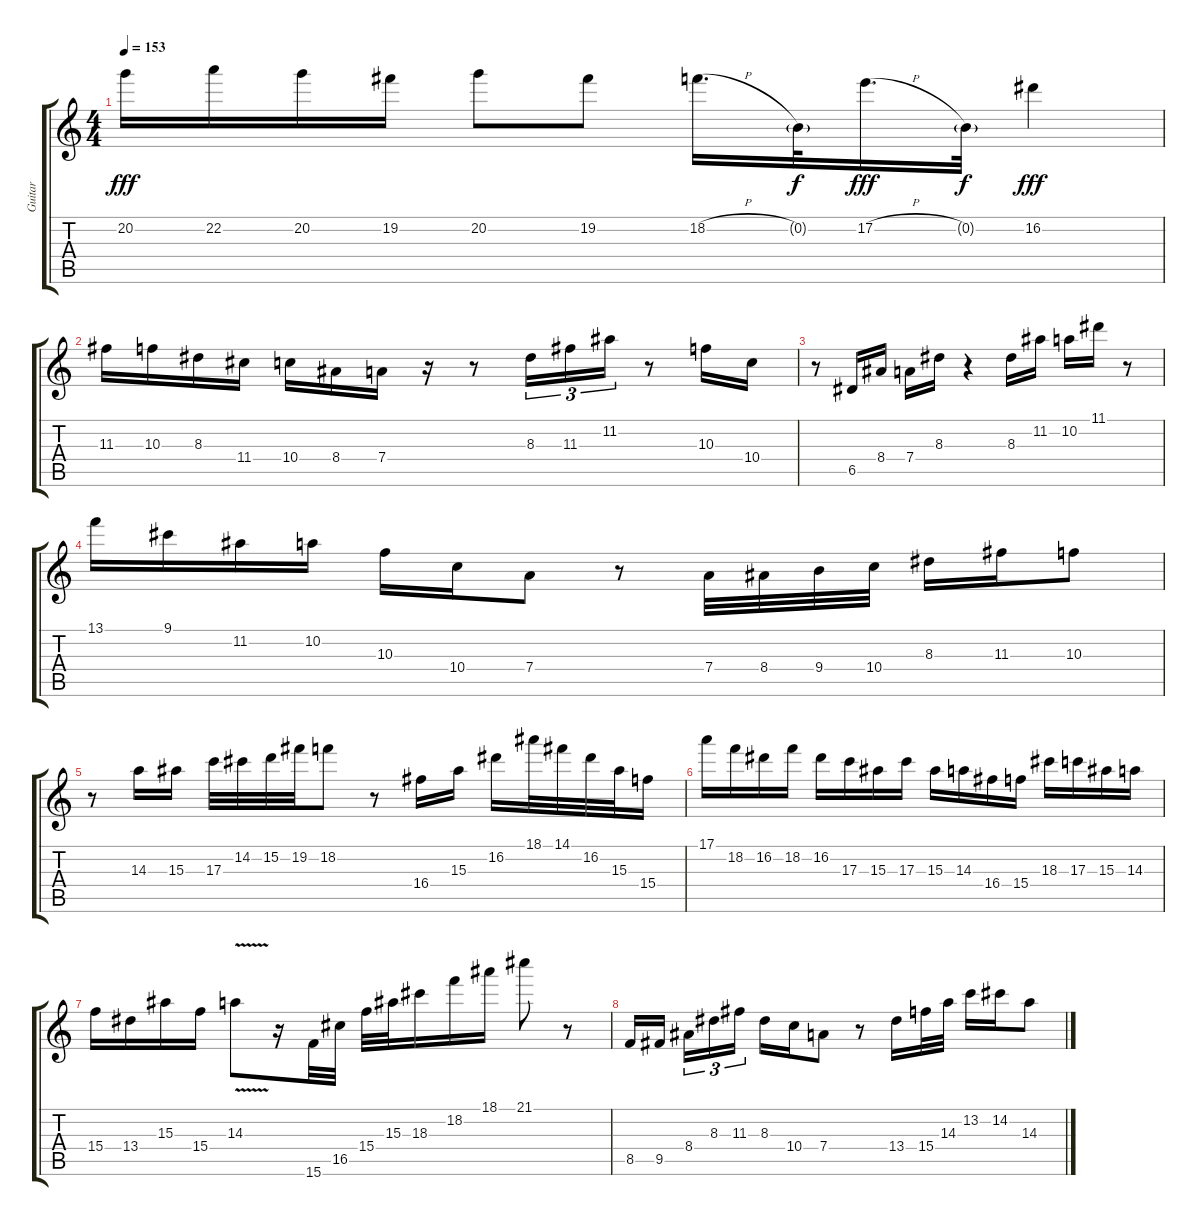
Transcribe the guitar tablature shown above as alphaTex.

\track ("Guitar" "Guitar") {instrument distortionguitar}
\staff {score tabs}
\tuning (E4 B3 G3 D3 A2 D2) {hide}
\ts (4 4)
\tempo 153
\clef g2
\ks c
20.2.16{dy fff} 22.2.16 20.2.16 19.2.16 20.2.8 19.2.8 18.2{h}.16{d} 0.2{g}.32{dy f} 17.2{h}.16{d dy fff} 0.2{g}.32{dy f} 16.2.4{dy fff} |
11.3.16 10.3.16 8.3.16 11.4.16 10.4.16 8.4.16 7.4.16 r.16 r.8 8.3.16{tu (3 2)} 11.3.16{tu (3 2)} 11.2.16{tu (3 2)} r.8 10.3.16 10.4.16 |
r.8 6.5.16 8.4.16 7.4.16 8.3.16 r.4 8.3.16 11.2.16 10.2.16 11.1.16 r.8 |
13.1.16 9.1.16 11.2.16 10.2.16 10.3.16 10.4.16 7.4.8 r.8 7.4.32 8.4.32 9.4.32 10.4.32 8.3.16 11.3.16 10.3.8 |
r.8 14.3.16 15.3.16 17.3.32 14.2.32 15.2.32 19.2.32 18.2.8 r.8 16.4.16 15.3.16 16.2.16 18.1.32 14.1.32 16.2.32 15.3.32 15.4.16 |
17.1.16 18.2.16 16.2.16 18.2.16 16.2.16 17.3.16 15.3.16 17.3.16 15.3.16 14.3.16 16.4.16 15.4.16 18.3.16 17.3.16 15.3.16 14.3.16 |
15.4.16 13.4.16 15.3.16 15.4.16 14.3{v}.8 r.16 15.6.32 16.5.32 15.4.32 15.3.32 18.3.16 18.2.16 18.1.16 21.1.8 r.8 |
8.5.16 9.5.16{beam splitsecondary} 8.4.16{tu (3 2)} 8.3.16{tu (3 2)} 11.3.16{tu (3 2)} 8.3.16 10.4.16 7.4.8 r.8 13.4.16 15.4.32 14.3.32 13.2.16 14.2.16 14.3.8
